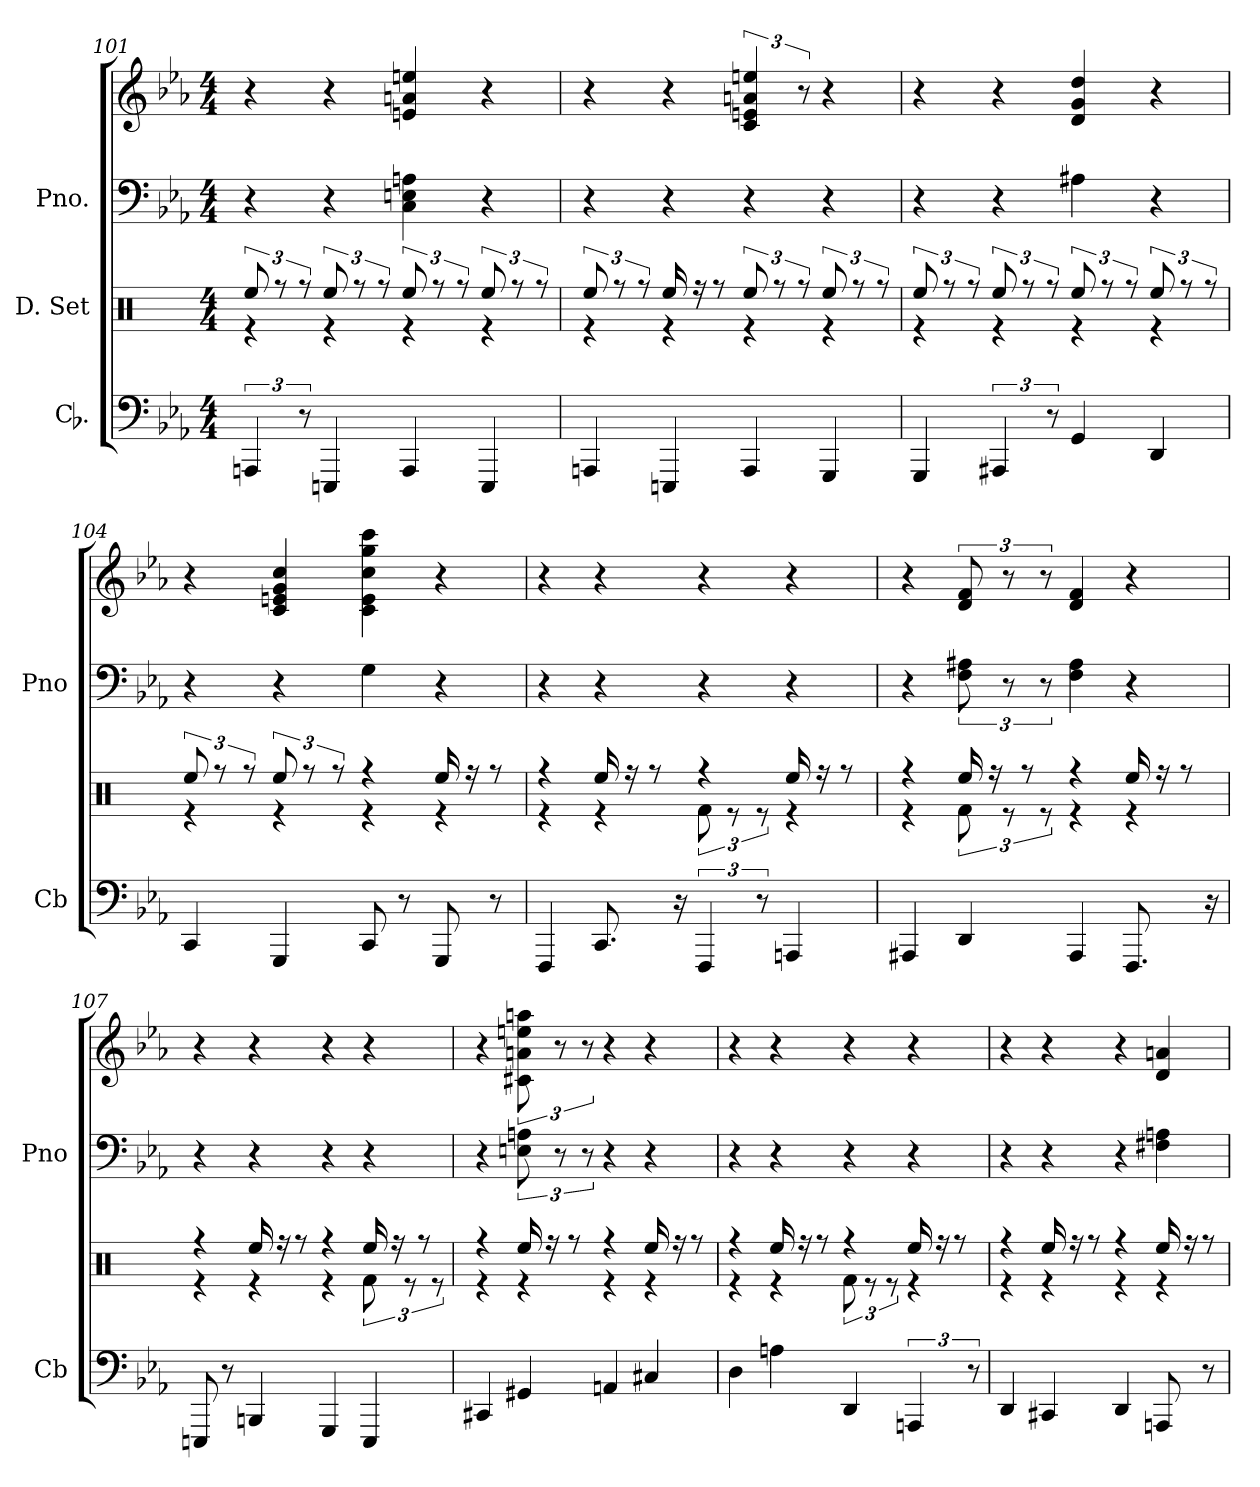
**kern	**kern	**kern	**kern
*part3	*part2	*part1	*part1
*staff4	*staff3	*staff2	*staff1
*I"Cb.	*I"D. Set	*I"Pno.	*
*I'Cb	*	*I'Pno	*
*clefF4	*clefX	*clefF4	*clefG2
*k[b-e-a-]	*k[]	*k[b-e-a-]	*k[b-e-a-]
*M4/4	*M4/4	*M4/4	*M4/4
=101	=101	=101	=101
*	*^	*	*
6AAAn	4re	12Ree/	4r	4r
.	.	12rff	.	.
12r	.	12rff	.	.
4EEEn	4re	12Ree/	4r	4r
.	.	12rff	.	.
.	.	12rff	.	.
4AAA	4re	12Ree/	4C 4En 4An	4en 4an 4een
.	.	12rff	.	.
.	.	12rff	.	.
4EEE	4re	12Ree/	4r	4r
.	.	12rff	.	.
.	.	12rff	.	.
=102	=102	=102	=102	=102
4AAAn	4re	12Ree/	4r	4r
.	.	12rff	.	.
.	.	12rff	.	.
4EEEn	4re	16Ree/	4r	4r
.	.	16rff	.	.
.	.	8rff	.	.
4AAA	4re	12Ree/	4r	6c 6en 6an 6een
.	.	12rff	.	.
.	.	12rff	.	12r
4GGG	4re	12Ree/	4r	4r
.	.	12rff	.	.
.	.	12rff	.	.
=103	=103	=103	=103	=103
4GGG	4re	12Ree/	4r	4r
.	.	12rff	.	.
.	.	12rff	.	.
6AAA#X	4re	12Ree/	4r	4r
.	.	12rff	.	.
12r	.	12rff	.	.
4GG	4re	12Ree/	4A#X	4d 4g 4dd
.	.	12rff	.	.
.	.	12rff	.	.
4DD	4re	12Ree/	4r	4r
.	.	12rff	.	.
.	.	12rff	.	.
=104	=104	=104	=104	=104
4CC	4re	12Ree/	4r	4r
.	.	12rff	.	.
.	.	12rff	.	.
4GGG	4re	12Ree/	4r	4c 4en 4g 4cc
.	.	12rff	.	.
.	.	12rff	.	.
8CC	4re	4rff	4G	4c 4e 4cc 4gg 4ccc
8r	.	.	.	.
8GGG	4re	16Ree/	4r	4r
.	.	16rff	.	.
8r	.	8rff	.	.
=105	=105	=105	=105	=105
4FFF	4re	4rff	4r	4r
8.CC	4re	16Ree/	4r	4r
.	.	16rff	.	.
.	.	8rff	.	.
16r	.	.	.	.
6FFF	12Rf\	4rff	4r	4r
.	12re	.	.	.
12r	12re	.	.	.
4AAAn	4re	16Ree/	4r	4r
.	.	16rff	.	.
.	.	8rff	.	.
=106	=106	=106	=106	=106
4AAA#X	4re	4rff	4r	4r
4DD	12Rf\	16Ree/	12F 12A#X	12d 12f
.	.	16rff	.	.
.	12re	.	12r	12r
.	.	8rff	.	.
.	12re	.	12r	12r
4AAA#	4re	4rff	4F 4A#	4d 4f
8.FFF	4re	16Ree/	4r	4r
.	.	16rff	.	.
.	.	8rff	.	.
16r	.	.	.	.
=107	=107	=107	=107	=107
8EEEn	4re	4rff	4r	4r
8r	.	.	.	.
4BBBn	4re	16Ree/	4r	4r
.	.	16rff	.	.
.	.	8rff	.	.
4GGG	4re	4rff	4r	4r
4EEE	12Rf\	16Ree/	4r	4r
.	.	16rff	.	.
.	12re	.	.	.
.	.	8rff	.	.
.	12re	.	.	.
=108	=108	=108	=108	=108
4CC#X	4re	4rff	4r	4r
4GG#X	4re	16Ree/	12En 12An	12c#X 12an 12een 12aan
.	.	16rff	.	.
.	.	.	12r	12r
.	.	8rff	.	.
.	.	.	12r	12r
4AAn	4re	4rff	4r	4r
4C#X	4re	16Ree/	4r	4r
.	.	16rff	.	.
.	.	8rff	.	.
=109	=109	=109	=109	=109
4D	4re	4rff	4r	4r
4An	4re	16Ree/	4r	4r
.	.	16rff	.	.
.	.	8rff	.	.
4DD	12Rf\	4rff	4r	4r
.	12re	.	.	.
.	12re	.	.	.
6AAAn	4re	16Ree/	4r	4r
.	.	16rff	.	.
.	.	8rff	.	.
12r	.	.	.	.
=110	=110	=110	=110	=110
4DD	4re	4rff	4r	4r
4CC#X	4re	16Ree/	4r	4r
.	.	16rff	.	.
.	.	8rff	.	.
4DD	4re	4rff	4r	4r
8AAAn	4re	16Ree/	4F#X 4An	4d 4an
.	.	16rff	.	.
8r	.	8rff	.	.
*	*v	*v	*	*
=	=	=	=
*-	*-	*-	*-
